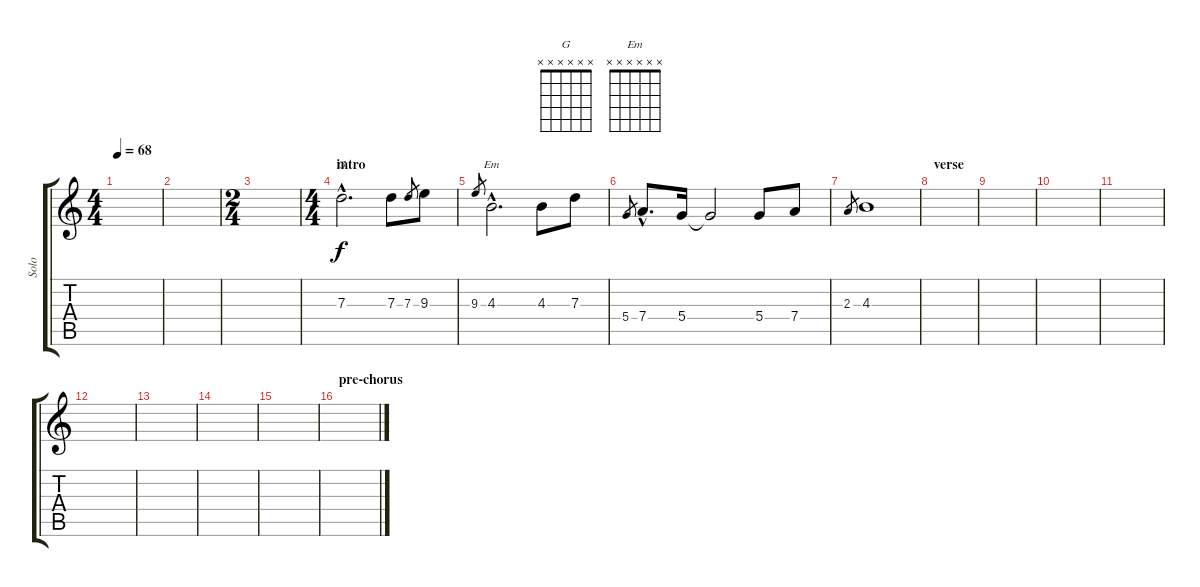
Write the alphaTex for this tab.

\track ("Solo" "Solo") {instrument overdrivenguitar}
\staff {score tabs}
\tuning (E4 B3 G3 D3 A2 E2) {hide}
\chord ("G" x x x x x x) {firstfret 0}
\chord ("Em" x x x x x x) {firstfret 0}
\ts (4 4)
\tempo 68
\clef g2
\ks c
|
|
\ts (2 4)
|
\ts (4 4)
\section ("" "intro")
7.3{hac}.2{d ch "G" volume 15 balance 8 instrument overdrivenguitar} 7.3.8 7.3.8{gr} 9.3.8 |
9.3.8{gr} 4.3{hac}.2{d ch "Em"} 4.3.8 7.3.8 |
5.4.8{gr} 7.4{hac}.8{d} 5.4.16 5.4{t}.2 5.4.8 7.4.8 |
2.3.8{gr} 4.3.1 |
\section ("" "verse")
|
|
|
|
|
|
|
|
\section ("" "pre-chorus")
